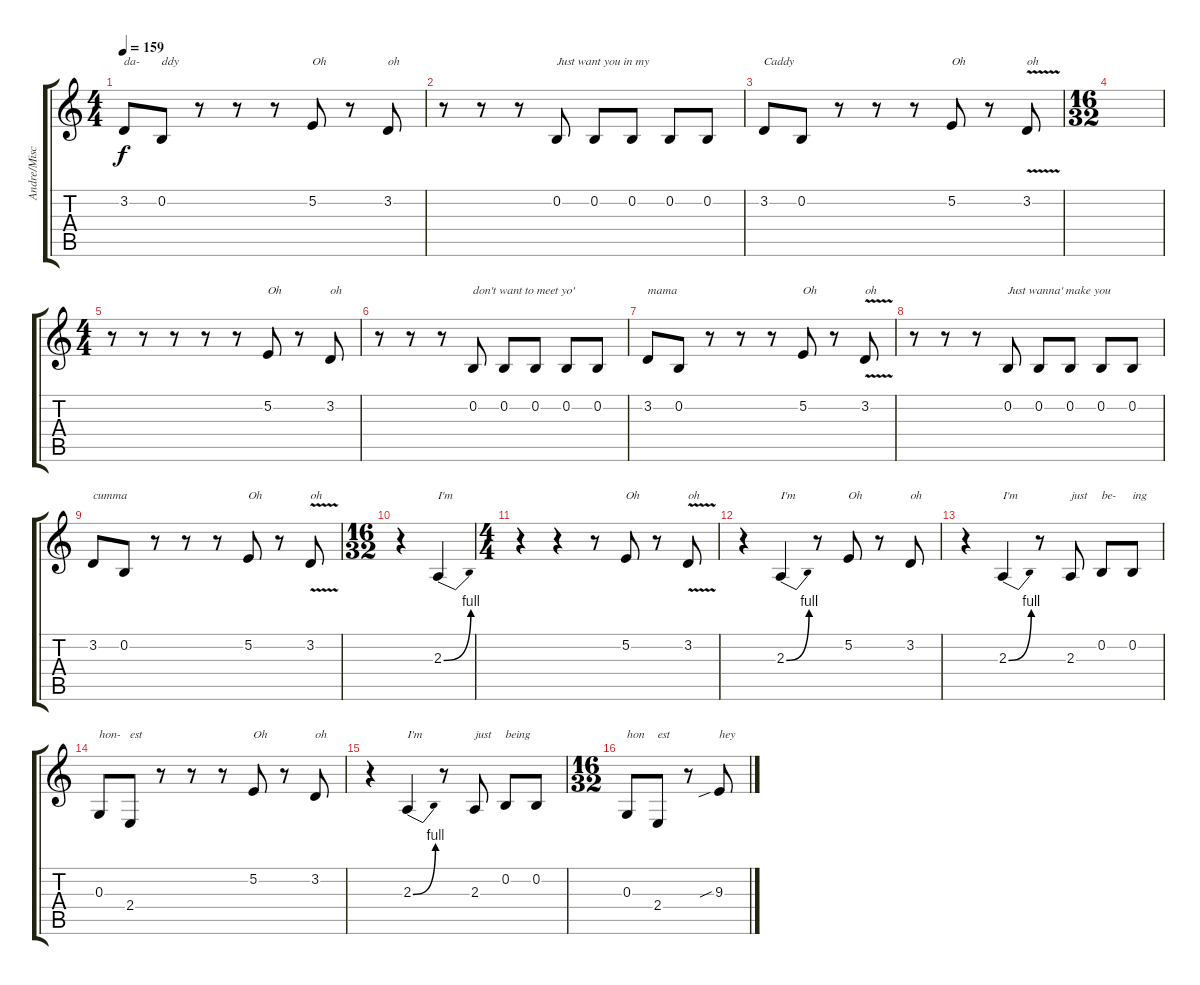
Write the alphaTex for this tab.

\track ("Andre/Misc (Voice)" "Andre/Misc") {instrument altosax}
\staff {score tabs}
\tuning (E4 B3 G3 D3 A2 E2) {hide}
\ts (4 4)
\tempo 159
\clef g2
\ks c
3.2.8{txt "da-" dy f} 0.2.8{txt "ddy"} r.8 r.8 r.8 5.2.8{txt "Oh"} r.8 3.2.8{txt "oh"} |
r.8 r.8 r.8 0.2.8{txt "Just want you in my "} 0.2.8 0.2.8 0.2.8 0.2.8 |
3.2.8{txt "Caddy"} 0.2.8 r.8 r.8 r.8 5.2.8{txt "Oh"} r.8 3.2{v}.8{txt "oh"} |
\ts (16 32)
|
\ts (4 4)
r.8 r.8 r.8 r.8 r.8 5.2.8{txt "Oh"} r.8 3.2.8{txt "oh"} |
r.8 r.8 r.8 0.2.8{txt "don't want to meet yo'"} 0.2.8 0.2.8 0.2.8 0.2.8 |
3.2.8{txt "mama"} 0.2.8 r.8 r.8 r.8 5.2.8{txt "Oh"} r.8 3.2{v}.8{txt "oh"} |
r.8 r.8 r.8 0.2.8{txt "Just wanna' make you "} 0.2.8 0.2.8 0.2.8 0.2.8 |
3.2.8{txt "cumma"} 0.2.8 r.8 r.8 r.8 5.2.8{txt "Oh"} r.8 3.2{v}.8{txt "oh"} |
\ts (16 32)
r.4 2.3{be (bend 0 0 60 4)}.4{txt "I'm"} |
\ts (4 4)
r.4 r.4 r.8 5.2.8{txt "Oh"} r.8 3.2{v}.8{txt "oh"} |
r.4 2.3{be (bend 0 0 60 4)}.4{txt "I'm"} r.8 5.2.8{txt "Oh"} r.8 3.2.8{txt "oh"} |
r.4 2.3{be (bend 0 0 60 4)}.4{txt "I'm"} r.8 2.3.8{txt "just"} 0.2.8{txt "be-"} 0.2.8{txt "ing"} |
0.3.8{txt "hon-"} 2.4.8{txt "est"} r.8 r.8 r.8 5.2.8{txt "Oh"} r.8 3.2.8{txt "oh"} |
r.4 2.3{be (bend 0 0 60 4)}.4{txt "I'm"} r.8 2.3.8{txt "just"} 0.2.8{txt "being"} 0.2.8 |
\ts (16 32)
0.3.8{txt "hon"} 2.4.8{txt "est"} r.8 9.3{sib}.8{txt "hey"}
